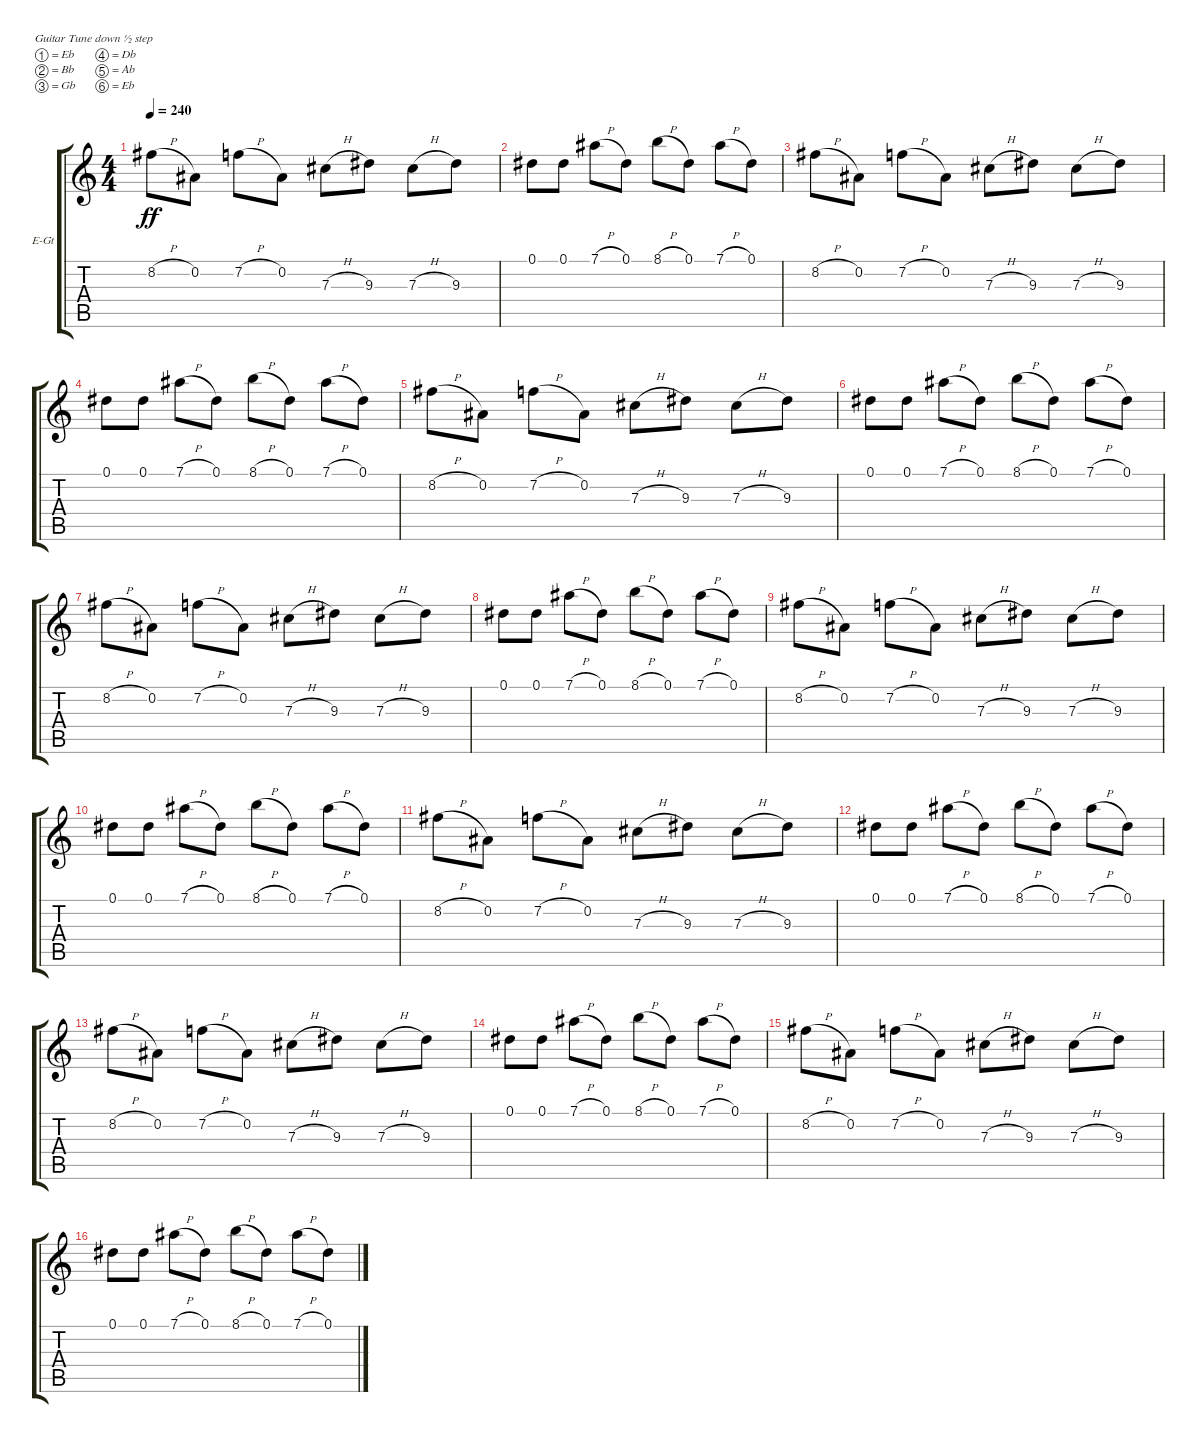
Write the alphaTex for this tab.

\defaultSystemsLayout 4
\bracketExtendMode groupsimilarinstruments
\firstSystemTrackNameOrientation horizontal
\otherSystemsTrackNameOrientation horizontal
\track ("Electric Guitar" "E-Gt") {instrument distortionguitar}
\staff {score tabs}
\tuning (Eb4 Bb3 Gb3 Db3 Ab2 Eb2)
\ts (4 4)
\tempo 240
\clef g2
\ks c
8.2{h}.8{dy ff} 0.2.8 7.2{h}.8 0.2.8 7.3{h}.8 9.3.8 7.3{h}.8 9.3.8 |
0.1.8 0.1.8 7.1{h}.8 0.1.8 8.1{h}.8 0.1.8 7.1{h}.8 0.1.8 |
8.2{h}.8 0.2.8 7.2{h}.8 0.2.8 7.3{h}.8 9.3.8 7.3{h}.8 9.3.8 |
0.1.8 0.1.8 7.1{h}.8 0.1.8 8.1{h}.8 0.1.8 7.1{h}.8 0.1.8 |
8.2{h}.8 0.2.8 7.2{h}.8 0.2.8 7.3{h}.8 9.3.8 7.3{h}.8 9.3.8 |
0.1.8 0.1.8 7.1{h}.8 0.1.8 8.1{h}.8 0.1.8 7.1{h}.8 0.1.8 |
8.2{h}.8 0.2.8 7.2{h}.8 0.2.8 7.3{h}.8 9.3.8 7.3{h}.8 9.3.8 |
0.1.8 0.1.8 7.1{h}.8 0.1.8 8.1{h}.8 0.1.8 7.1{h}.8 0.1.8 |
8.2{h}.8 0.2.8 7.2{h}.8 0.2.8 7.3{h}.8 9.3.8 7.3{h}.8 9.3.8 |
0.1.8 0.1.8 7.1{h}.8 0.1.8 8.1{h}.8 0.1.8 7.1{h}.8 0.1.8 |
8.2{h}.8 0.2.8 7.2{h}.8 0.2.8 7.3{h}.8 9.3.8 7.3{h}.8 9.3.8 |
0.1.8 0.1.8 7.1{h}.8 0.1.8 8.1{h}.8 0.1.8 7.1{h}.8 0.1.8 |
8.2{h}.8 0.2.8 7.2{h}.8 0.2.8 7.3{h}.8 9.3.8 7.3{h}.8 9.3.8 |
0.1.8 0.1.8 7.1{h}.8 0.1.8 8.1{h}.8 0.1.8 7.1{h}.8 0.1.8 |
8.2{h}.8 0.2.8 7.2{h}.8 0.2.8 7.3{h}.8 9.3.8 7.3{h}.8 9.3.8 |
0.1.8 0.1.8 7.1{h}.8 0.1.8 8.1{h}.8 0.1.8 7.1{h}.8 0.1.8
